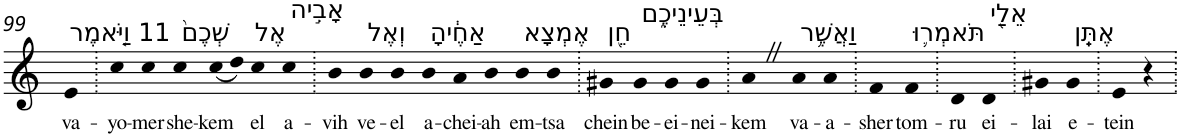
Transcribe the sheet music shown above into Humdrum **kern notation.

**kern	**text
*part1	*part1
*staff1	*staff1
*I"Piano	*
*I'Pno	*
!!LO:PB:g=z
*clefG2	*
*k[]	*
=99	=99
!LO:TX:a:t=11 וַיֹּ֤אמֶר	!
!	!LO:LY:b
4e	va-
=100.	=100.
!	!LO:LY:b
4cc	-yo-
!	!LO:LY:b
4cc	-mer
!LO:TX:a:t=שְׁכֶם֙	!
!	!LO:LY:b
4cc	she-
!	!LO:LY:b
(<8cc	-kem
8dd)	.
!LO:TX:a:t=אֶל	!
!	!LO:LY:b
4cc	el
!LO:TX:a:t=אָבִ֣יה	!
!	!LO:LY:b
4cc	a-
=101.	=101.
!	!LO:LY:b
4b	-vih
!LO:TX:a:t=וְאֶל	!
!	!LO:LY:b
4b	ve-
!	!LO:LY:b
4b	-el
!LO:TX:a:t=אַחֶ֔יהָ	!
!	!LO:LY:b
4b	a-
!	!LO:LY:b
4a	-chei-
!	!LO:LY:b
4b	-ah
!LO:TX:a:t=אֶמְצָא	!
!	!LO:LY:b
4b	em-
!	!LO:LY:b
4b	-tsa
=102.	=102.
!LO:TX:a:t=חֵ֖ן	!
!	!LO:LY:b
4g#X	chein
!LO:TX:a:t=בְּעֵינֵיכֶ֑ם	!
!	!LO:LY:b
4g#	be-
!	!LO:LY:b
4g#	-ei-
!	!LO:LY:b
4g#	-nei-
=103.	=103.
!	!LO:LY:b
4aZ	-kem
!LO:TX:a:t=וַאֲשֶׁ֥ר	!
!	!LO:LY:b
4a	va-
!	!LO:LY:b
4a	-a-
=104.	=104.
!	!LO:LY:b
4f	-sher
!LO:TX:a:t=תֹּאמְר֛וּ	!
!	!LO:LY:b
4f	tom-
=105.	=105.
!	!LO:LY:b
4d	-ru
!LO:TX:a:t=אֵלַ֖י	!
!	!LO:LY:b
4d	ei-
=106.	=106.
!	!LO:LY:b
4g#X	-lai
!LO:TX:a:t=אֶתֵּֽן	!
!	!LO:LY:b
4g#	e-
=107.	=107.
!	!LO:LY:b
4e	-tein
4r	.
=.	=.
*-	*-
